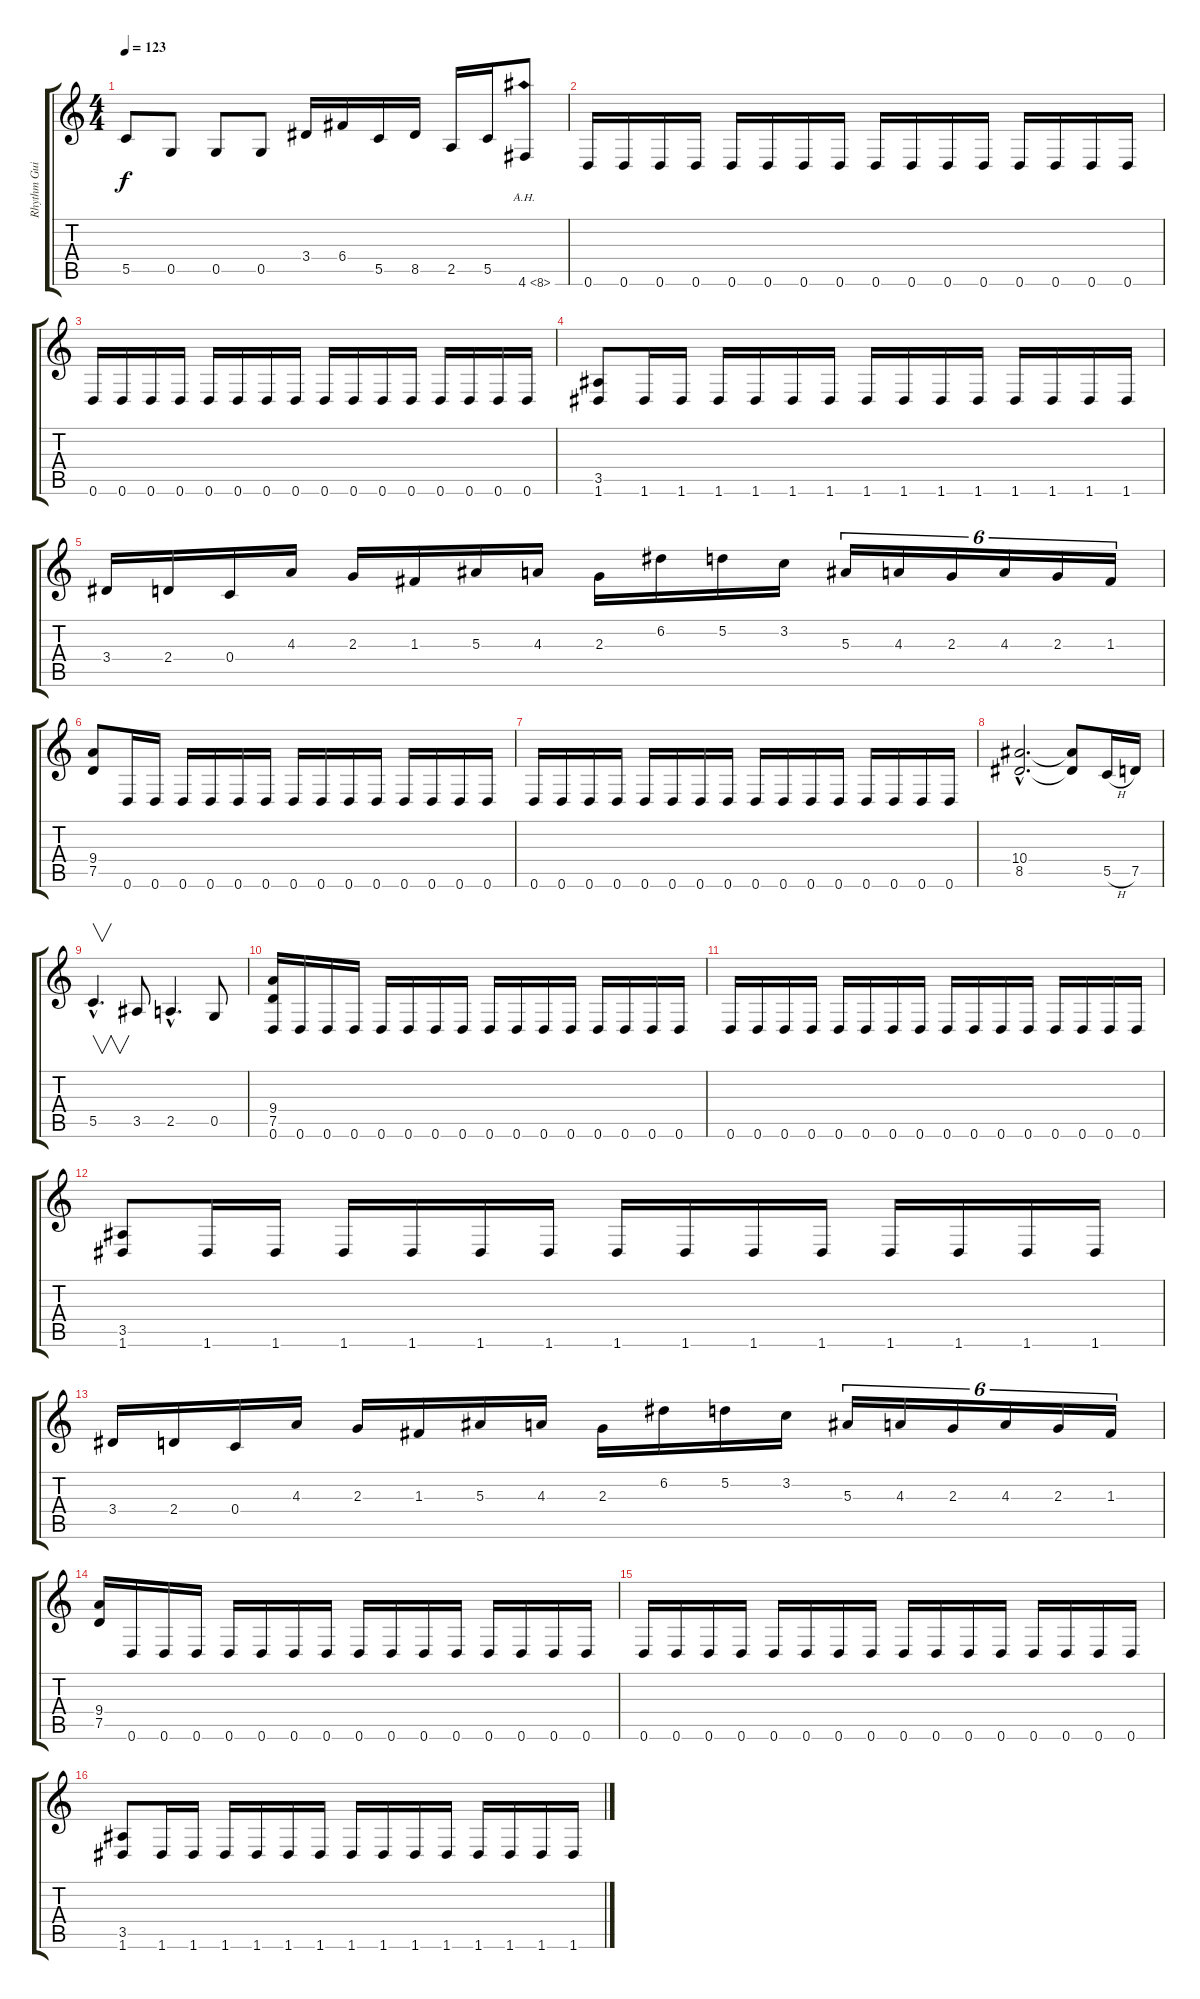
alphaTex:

\track ("Rhythm Guitar" "Rhythm Gui") {instrument distortionguitar}
\staff {score tabs}
\tuning (D4 A3 F3 C3 G2 D2) {hide}
\ts (4 4)
\tempo 123
\clef g2
\ks c
5.5.8{dy f} 0.5.8 0.5.8 0.5.8 3.4.16 6.4.16 5.5.16 8.5.16 2.5.16 5.5.16 4.6{ah 4}.8 |
0.6.16 0.6.16 0.6.16 0.6.16 0.6.16 0.6.16 0.6.16 0.6.16 0.6.16 0.6.16 0.6.16 0.6.16 0.6.16 0.6.16 0.6.16 0.6.16 |
0.6.16 0.6.16 0.6.16 0.6.16 0.6.16 0.6.16 0.6.16 0.6.16 0.6.16 0.6.16 0.6.16 0.6.16 0.6.16 0.6.16 0.6.16 0.6.16 |
(3.5 1.6).8 1.6.16 1.6.16 1.6.16 1.6.16 1.6.16 1.6.16 1.6.16 1.6.16 1.6.16 1.6.16 1.6.16 1.6.16 1.6.16 1.6.16 |
3.4.16 2.4.16 0.4.16 4.3.16 2.3.16 1.3.16 5.3.16 4.3.16 2.3.16 6.2.16 5.2.16 3.2.16 5.3.16{tu (6 4)} 4.3.16{tu (6 4)} 2.3.16{tu (6 4)} 4.3.16{tu (6 4)} 2.3.16{tu (6 4)} 1.3.16{tu (6 4)} |
(9.4 7.5).8 0.6.16 0.6.16 0.6.16 0.6.16 0.6.16 0.6.16 0.6.16 0.6.16 0.6.16 0.6.16 0.6.16 0.6.16 0.6.16 0.6.16 |
0.6.16 0.6.16 0.6.16 0.6.16 0.6.16 0.6.16 0.6.16 0.6.16 0.6.16 0.6.16 0.6.16 0.6.16 0.6.16 0.6.16 0.6.16 0.6.16 |
(10.4{hac} 8.5{hac}).2{d} (10.4{t} 8.5{t}).8 5.5{h}.16 7.5.16 |
5.5{hac}.4{v d} 3.5.8 2.5{hac}.4{d} 0.5.8 |
(9.4 7.5 0.6).16 0.6.16 0.6.16 0.6.16 0.6.16 0.6.16 0.6.16 0.6.16 0.6.16 0.6.16 0.6.16 0.6.16 0.6.16 0.6.16 0.6.16 0.6.16 |
0.6.16 0.6.16 0.6.16 0.6.16 0.6.16 0.6.16 0.6.16 0.6.16 0.6.16 0.6.16 0.6.16 0.6.16 0.6.16 0.6.16 0.6.16 0.6.16 |
(3.5 1.6).8 1.6.16 1.6.16 1.6.16 1.6.16 1.6.16 1.6.16 1.6.16 1.6.16 1.6.16 1.6.16 1.6.16 1.6.16 1.6.16 1.6.16 |
3.4.16 2.4.16 0.4.16 4.3.16 2.3.16 1.3.16 5.3.16 4.3.16 2.3.16 6.2.16 5.2.16 3.2.16 5.3.16{tu (6 4)} 4.3.16{tu (6 4)} 2.3.16{tu (6 4)} 4.3.16{tu (6 4)} 2.3.16{tu (6 4)} 1.3.16{tu (6 4)} |
(9.4 7.5).16 0.6.16 0.6.16 0.6.16 0.6.16 0.6.16 0.6.16 0.6.16 0.6.16 0.6.16 0.6.16 0.6.16 0.6.16 0.6.16 0.6.16 0.6.16 |
0.6.16 0.6.16 0.6.16 0.6.16 0.6.16 0.6.16 0.6.16 0.6.16 0.6.16 0.6.16 0.6.16 0.6.16 0.6.16 0.6.16 0.6.16 0.6.16 |
(3.5 1.6).8 1.6.16 1.6.16 1.6.16 1.6.16 1.6.16 1.6.16 1.6.16 1.6.16 1.6.16 1.6.16 1.6.16 1.6.16 1.6.16 1.6.16
